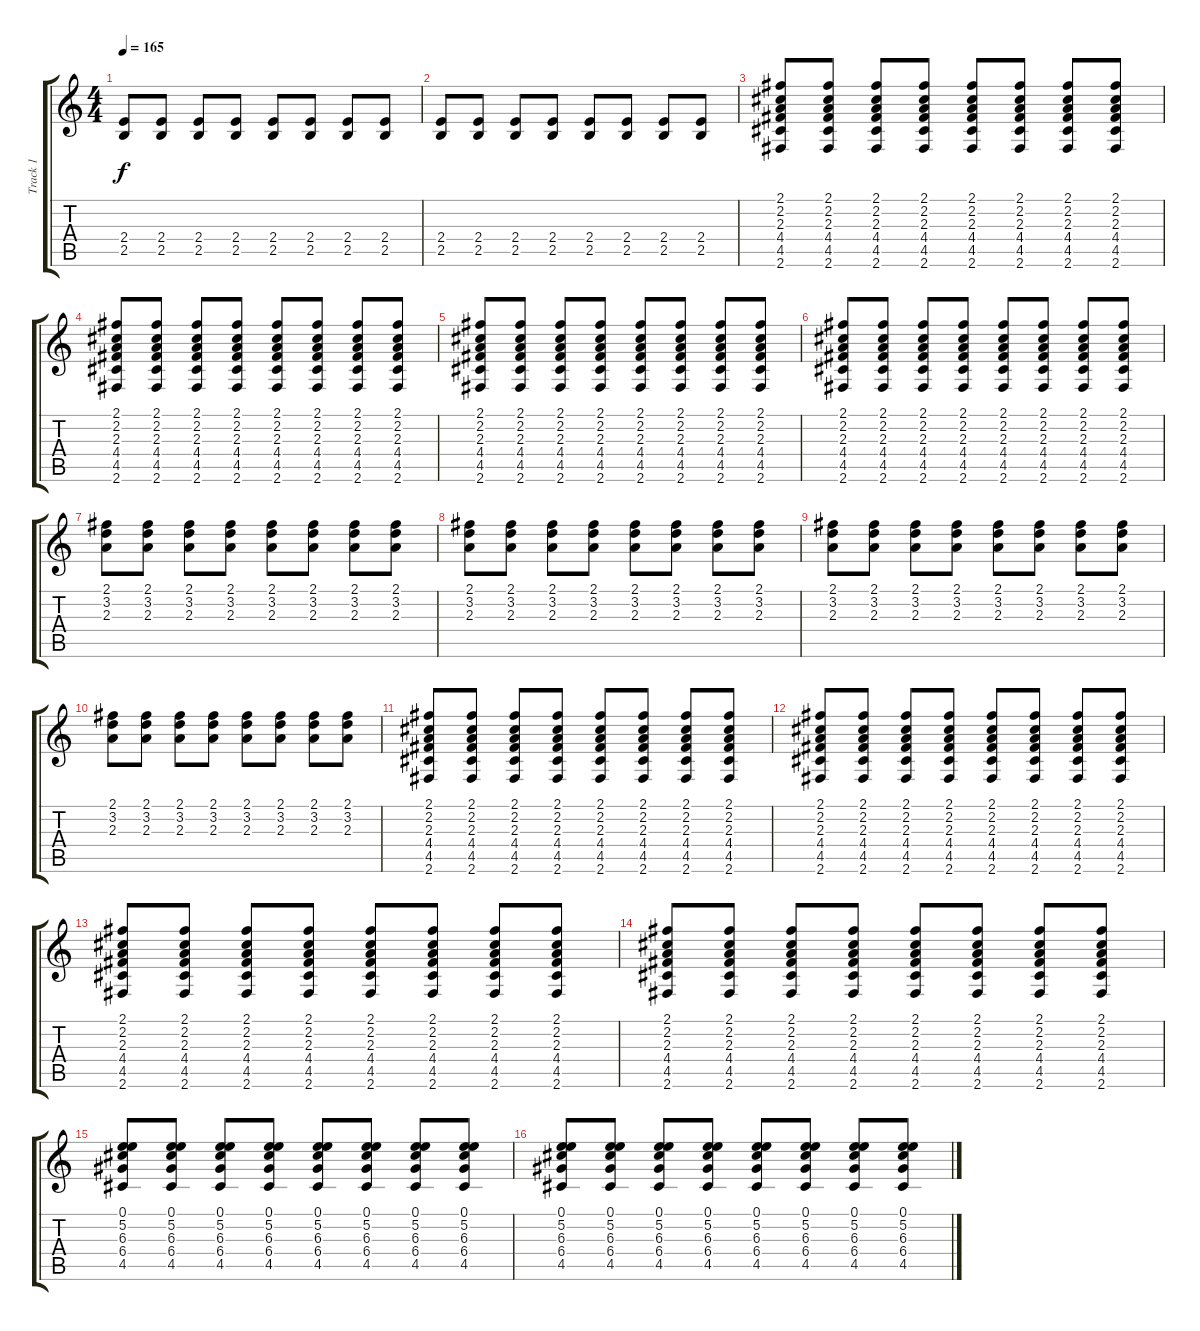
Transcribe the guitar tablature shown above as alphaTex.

\track ("Track 1" "Track 1") {instrument acousticguitarsteel}
\staff {score tabs}
\tuning (E4 B3 G3 D3 A2 E2) {hide}
\ts (4 4)
\tempo 165
\clef g2
\ks c
(2.4 2.5).8{dy f} (2.4 2.5).8 (2.4 2.5).8 (2.4 2.5).8 (2.4 2.5).8 (2.4 2.5).8 (2.4 2.5).8 (2.4 2.5).8 |
(2.4 2.5).8 (2.4 2.5).8 (2.4 2.5).8 (2.4 2.5).8 (2.4 2.5).8 (2.4 2.5).8 (2.4 2.5).8 (2.4 2.5).8 |
(2.1 2.2 2.3 4.4 4.5 2.6).8 (2.1 2.2 2.3 4.4 4.5 2.6).8 (2.1 2.2 2.3 4.4 4.5 2.6).8 (2.1 2.2 2.3 4.4 4.5 2.6).8 (2.1 2.2 2.3 4.4 4.5 2.6).8 (2.1 2.2 2.3 4.4 4.5 2.6).8 (2.1 2.2 2.3 4.4 4.5 2.6).8 (2.1 2.2 2.3 4.4 4.5 2.6).8 |
(2.1 2.2 2.3 4.4 4.5 2.6).8 (2.1 2.2 2.3 4.4 4.5 2.6).8 (2.1 2.2 2.3 4.4 4.5 2.6).8 (2.1 2.2 2.3 4.4 4.5 2.6).8 (2.1 2.2 2.3 4.4 4.5 2.6).8 (2.1 2.2 2.3 4.4 4.5 2.6).8 (2.1 2.2 2.3 4.4 4.5 2.6).8 (2.1 2.2 2.3 4.4 4.5 2.6).8 |
(2.1 2.2 2.3 4.4 4.5 2.6).8 (2.1 2.2 2.3 4.4 4.5 2.6).8 (2.1 2.2 2.3 4.4 4.5 2.6).8 (2.1 2.2 2.3 4.4 4.5 2.6).8 (2.1 2.2 2.3 4.4 4.5 2.6).8 (2.1 2.2 2.3 4.4 4.5 2.6).8 (2.1 2.2 2.3 4.4 4.5 2.6).8 (2.1 2.2 2.3 4.4 4.5 2.6).8 |
(2.1 2.2 2.3 4.4 4.5 2.6).8 (2.1 2.2 2.3 4.4 4.5 2.6).8 (2.1 2.2 2.3 4.4 4.5 2.6).8 (2.1 2.2 2.3 4.4 4.5 2.6).8 (2.1 2.2 2.3 4.4 4.5 2.6).8 (2.1 2.2 2.3 4.4 4.5 2.6).8 (2.1 2.2 2.3 4.4 4.5 2.6).8 (2.1 2.2 2.3 4.4 4.5 2.6).8 |
(2.1 3.2 2.3).8 (2.1 3.2 2.3).8 (2.1 3.2 2.3).8 (2.1 3.2 2.3).8 (2.1 3.2 2.3).8 (2.1 3.2 2.3).8 (2.1 3.2 2.3).8 (2.1 3.2 2.3).8 |
(2.1 3.2 2.3).8 (2.1 3.2 2.3).8 (2.1 3.2 2.3).8 (2.1 3.2 2.3).8 (2.1 3.2 2.3).8 (2.1 3.2 2.3).8 (2.1 3.2 2.3).8 (2.1 3.2 2.3).8 |
(2.1 3.2 2.3).8 (2.1 3.2 2.3).8 (2.1 3.2 2.3).8 (2.1 3.2 2.3).8 (2.1 3.2 2.3).8 (2.1 3.2 2.3).8 (2.1 3.2 2.3).8 (2.1 3.2 2.3).8 |
(2.1 3.2 2.3).8 (2.1 3.2 2.3).8 (2.1 3.2 2.3).8 (2.1 3.2 2.3).8 (2.1 3.2 2.3).8 (2.1 3.2 2.3).8 (2.1 3.2 2.3).8 (2.1 3.2 2.3).8 |
(2.1 2.2 2.3 4.4 4.5 2.6).8 (2.1 2.2 2.3 4.4 4.5 2.6).8 (2.1 2.2 2.3 4.4 4.5 2.6).8 (2.1 2.2 2.3 4.4 4.5 2.6).8 (2.1 2.2 2.3 4.4 4.5 2.6).8 (2.1 2.2 2.3 4.4 4.5 2.6).8 (2.1 2.2 2.3 4.4 4.5 2.6).8 (2.1 2.2 2.3 4.4 4.5 2.6).8 |
(2.1 2.2 2.3 4.4 4.5 2.6).8 (2.1 2.2 2.3 4.4 4.5 2.6).8 (2.1 2.2 2.3 4.4 4.5 2.6).8 (2.1 2.2 2.3 4.4 4.5 2.6).8 (2.1 2.2 2.3 4.4 4.5 2.6).8 (2.1 2.2 2.3 4.4 4.5 2.6).8 (2.1 2.2 2.3 4.4 4.5 2.6).8 (2.1 2.2 2.3 4.4 4.5 2.6).8 |
(2.1 2.2 2.3 4.4 4.5 2.6).8 (2.1 2.2 2.3 4.4 4.5 2.6).8 (2.1 2.2 2.3 4.4 4.5 2.6).8 (2.1 2.2 2.3 4.4 4.5 2.6).8 (2.1 2.2 2.3 4.4 4.5 2.6).8 (2.1 2.2 2.3 4.4 4.5 2.6).8 (2.1 2.2 2.3 4.4 4.5 2.6).8 (2.1 2.2 2.3 4.4 4.5 2.6).8 |
(2.1 2.2 2.3 4.4 4.5 2.6).8 (2.1 2.2 2.3 4.4 4.5 2.6).8 (2.1 2.2 2.3 4.4 4.5 2.6).8 (2.1 2.2 2.3 4.4 4.5 2.6).8 (2.1 2.2 2.3 4.4 4.5 2.6).8 (2.1 2.2 2.3 4.4 4.5 2.6).8 (2.1 2.2 2.3 4.4 4.5 2.6).8 (2.1 2.2 2.3 4.4 4.5 2.6).8 |
(0.1 5.2 6.3 6.4 4.5).8 (0.1 5.2 6.3 6.4 4.5).8 (0.1 5.2 6.3 6.4 4.5).8 (0.1 5.2 6.3 6.4 4.5).8 (0.1 5.2 6.3 6.4 4.5).8 (0.1 5.2 6.3 6.4 4.5).8 (0.1 5.2 6.3 6.4 4.5).8 (0.1 5.2 6.3 6.4 4.5).8 |
(0.1 5.2 6.3 6.4 4.5).8 (0.1 5.2 6.3 6.4 4.5).8 (0.1 5.2 6.3 6.4 4.5).8 (0.1 5.2 6.3 6.4 4.5).8 (0.1 5.2 6.3 6.4 4.5).8 (0.1 5.2 6.3 6.4 4.5).8 (0.1 5.2 6.3 6.4 4.5).8 (0.1 5.2 6.3 6.4 4.5).8
